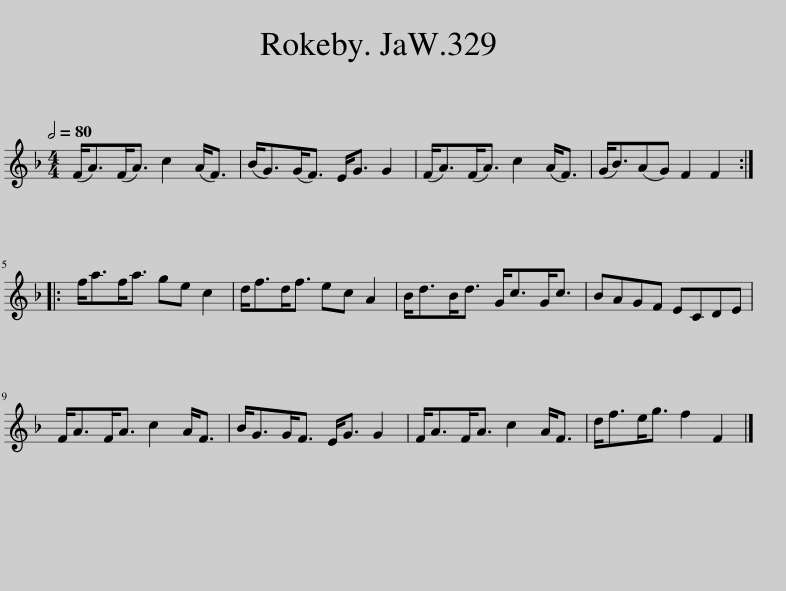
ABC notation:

X:1
L:1/8
Q:1/2=80
M:4/4
I:linebreak $
K:F
V:1 treble
V:1
 (F<A)(F<A) c2 (A<F) | (B<G)(G<F) E<G G2 | (F<A)(F<A) c2 (A<F) | (G<B)(AG) F2 F2 ::$ f<af<a ge c2 | %5
 d<fd<f ec A2 | B<dB<d G<cG<c | BAGF ECDE |$ F<AF<A c2 A<F | B<GG<F E<G G2 | %10
 F<AF<A c2 A<F | d<fe<g f2 F2 |] %12
